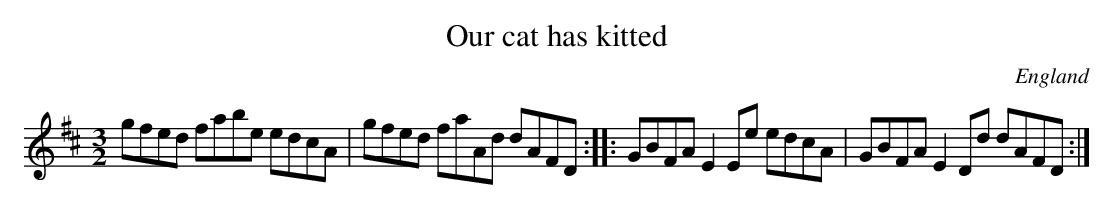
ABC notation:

X:1
T:Our cat has kitted
O:England
M:3/2
K:D
gfed fabe edcA|gfed faAd dAFD::\
K:EDor
GBFA E2Ee edcA| GBFA E2Dd dAFD:|**
